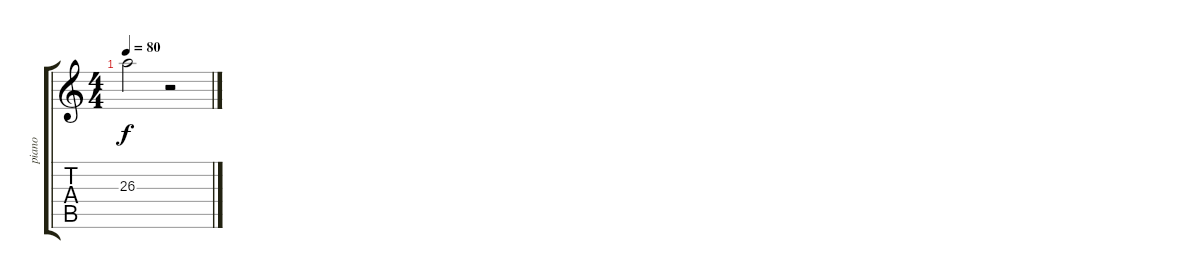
\track ("piano" "piano") {instrument acousticgrandpiano}
\staff {score tabs}
\tuning (E4 B3 G3 D3 A2 E2) {hide}
\ts (4 4)
\tempo 80
\clef g2
\ks c
26.3.2{dy f} r.2
